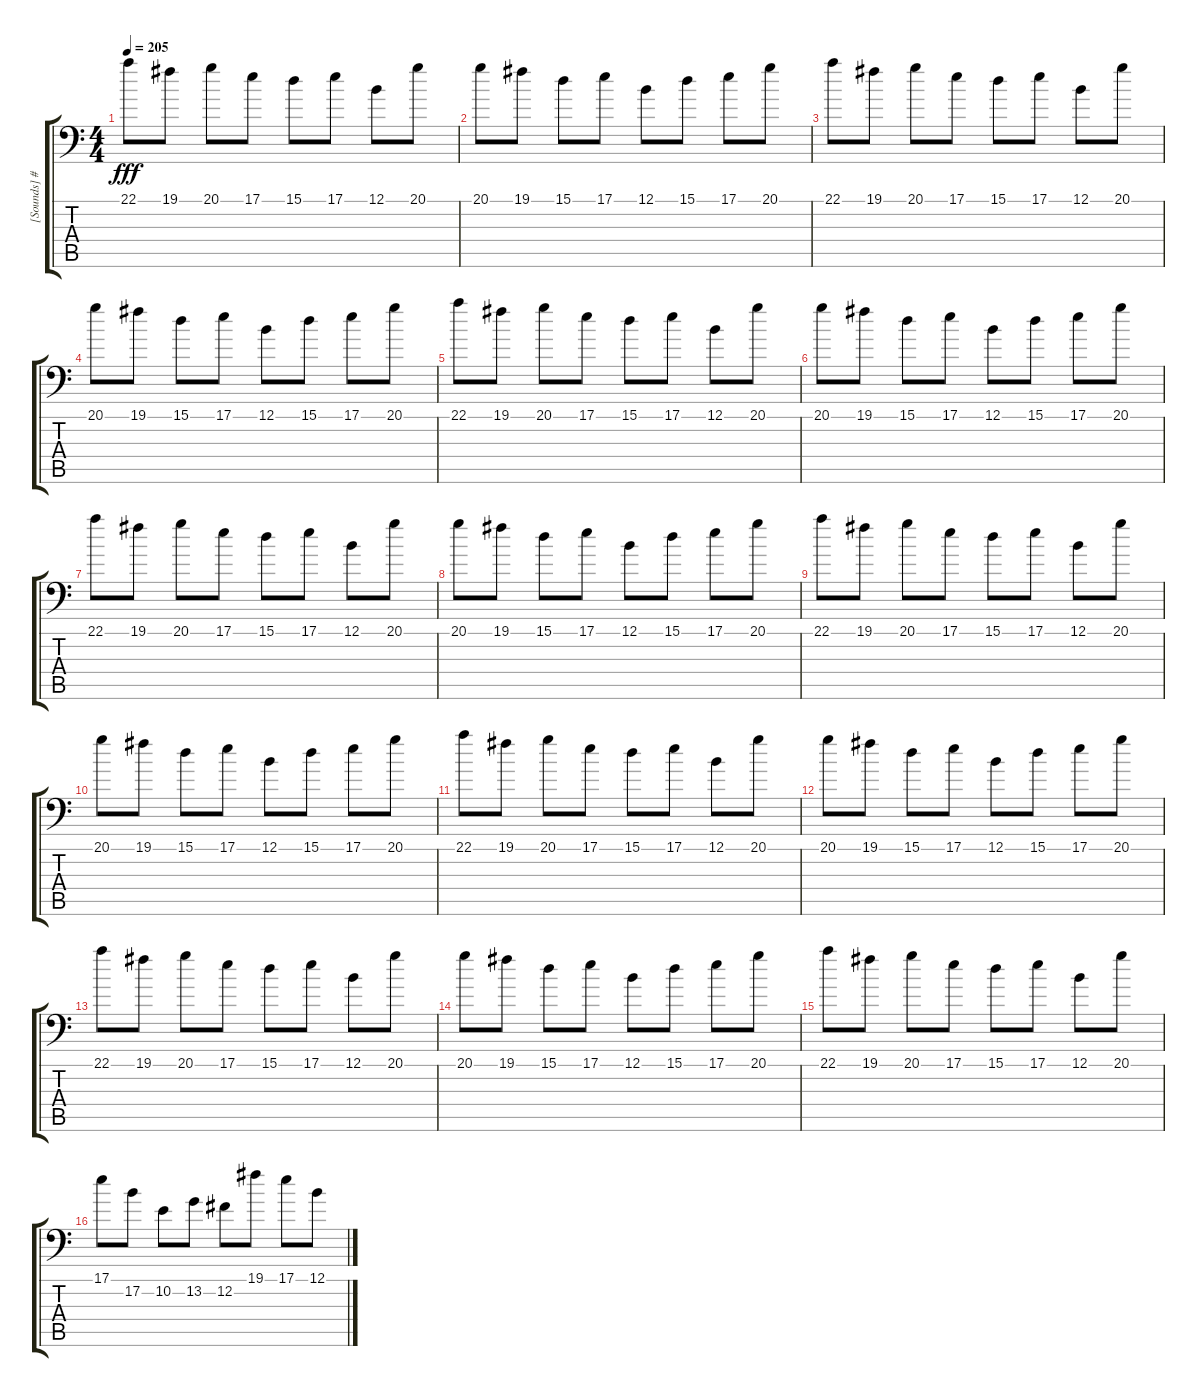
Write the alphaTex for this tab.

\track ("[Sounds] #2" "[Sounds] #") {instrument electricpiano1}
\staff {score tabs}
\tuning (B3 Gb3 D3 A2 E2 A1) {hide}
\ts (4 4)
\tempo 205
\clef f4
\ks c
22.1.8{dy fff} 19.1.8 20.1.8 17.1.8 15.1.8 17.1.8 12.1.8 20.1.8 |
20.1.8 19.1.8 15.1.8 17.1.8 12.1.8 15.1.8 17.1.8 20.1.8 |
22.1.8 19.1.8 20.1.8 17.1.8 15.1.8 17.1.8 12.1.8 20.1.8 |
20.1.8 19.1.8 15.1.8 17.1.8 12.1.8 15.1.8 17.1.8 20.1.8 |
22.1.8 19.1.8 20.1.8 17.1.8 15.1.8 17.1.8 12.1.8 20.1.8 |
20.1.8 19.1.8 15.1.8 17.1.8 12.1.8 15.1.8 17.1.8 20.1.8 |
22.1.8 19.1.8 20.1.8 17.1.8 15.1.8 17.1.8 12.1.8 20.1.8 |
20.1.8 19.1.8 15.1.8 17.1.8 12.1.8 15.1.8 17.1.8 20.1.8 |
22.1.8 19.1.8 20.1.8 17.1.8 15.1.8 17.1.8 12.1.8 20.1.8 |
20.1.8 19.1.8 15.1.8 17.1.8 12.1.8 15.1.8 17.1.8 20.1.8 |
22.1.8 19.1.8 20.1.8 17.1.8 15.1.8 17.1.8 12.1.8 20.1.8 |
20.1.8 19.1.8 15.1.8 17.1.8 12.1.8 15.1.8 17.1.8 20.1.8 |
22.1.8 19.1.8 20.1.8 17.1.8 15.1.8 17.1.8 12.1.8 20.1.8 |
20.1.8 19.1.8 15.1.8 17.1.8 12.1.8 15.1.8 17.1.8 20.1.8 |
22.1.8 19.1.8 20.1.8 17.1.8 15.1.8 17.1.8 12.1.8 20.1.8 |
17.1.8 17.2.8 10.2.8 13.2.8 12.2.8 19.1.8 17.1.8 12.1.8
